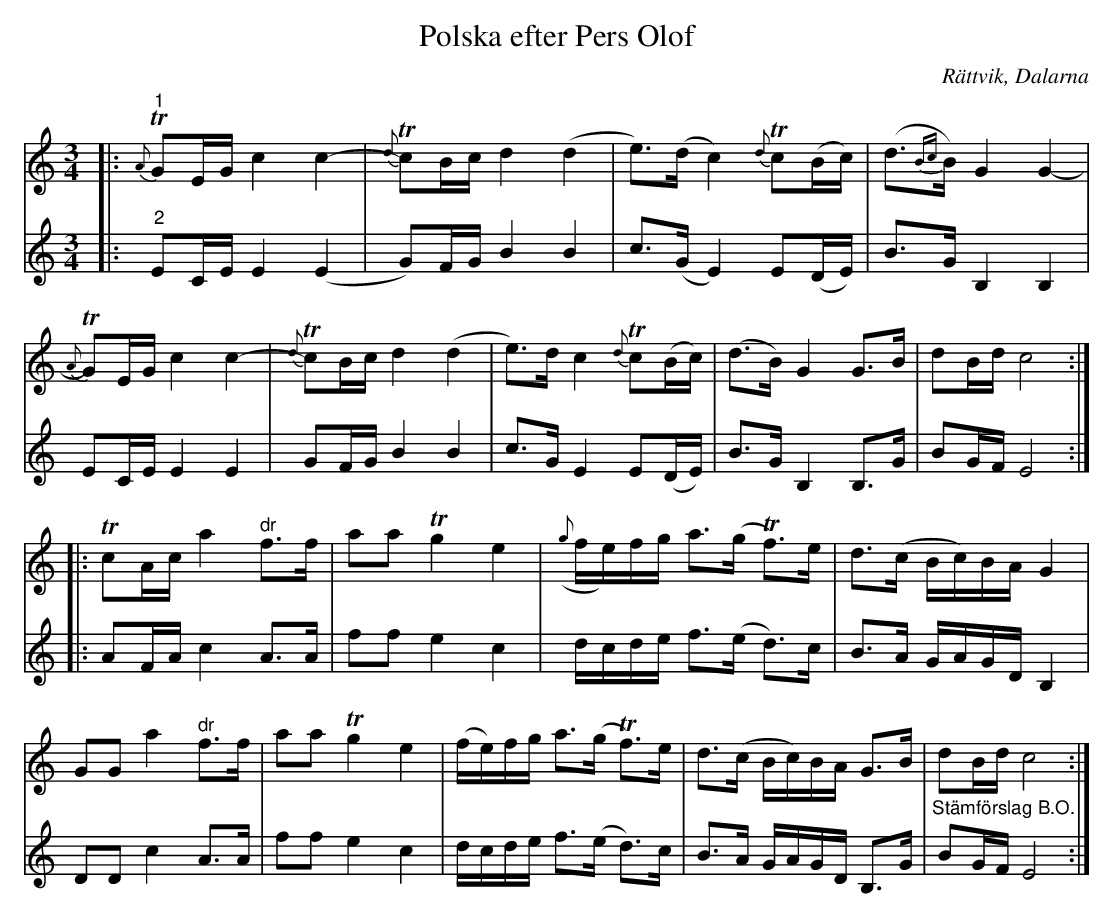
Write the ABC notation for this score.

X:1
T:Polska efter Pers Olof
O:Rättvik, Dalarna
L:1/8
M:3/4
K:C
V:1
|:"^1"T{A} GE/G/ c2 c2- |T{d} cB/c/ d2 (d2 | e>)(d c2)T{d} c(B/c/) | (d3/2{Bc}B/) G2 G2- |
T{A} GE/G/ c2 c2- |T{d} cB/c/ d2 (d2 | e>)d c2T{d} c(B/c/) | (d>B) G2 G>B | dB/d/ c4 ::
T cA/c/ a2"^dr" f>f | aaT g2 e2 |({g} f/e/)f/g/ a>(gT f>)e | d>(c B/c/)B/A/ G2 |
GG a2"^dr" f>f | aaT g2 e2 | (f/e/)f/g/ a>(gT f>)e | d>(c B/c/)B/A/ G>B | dB/d/ c4 :|
V:2
|:"^2" EC/E/ E2 (E2 | G)F/G/ B2 B2 | c>(G E2) E(D/E/) | B>G B,2 B,2 |
EC/E/ E2 E2 | GF/G/ B2 B2 | c>G E2 E(D/E/) | B>G B,2 B,>G | BG/F/ E4 ::
AF/A/ c2 A>A | ff e2 c2 | d/c/d/e/ f>(e d>)c | B>A G/A/G/D/ B,2 |
DD c2 A>A | ff e2 c2 | d/c/d/e/ f>(e d>)c | B>A G/A/G/D/ B,>G | "^Stämförslag B.O." BG/F/ E4 :|
